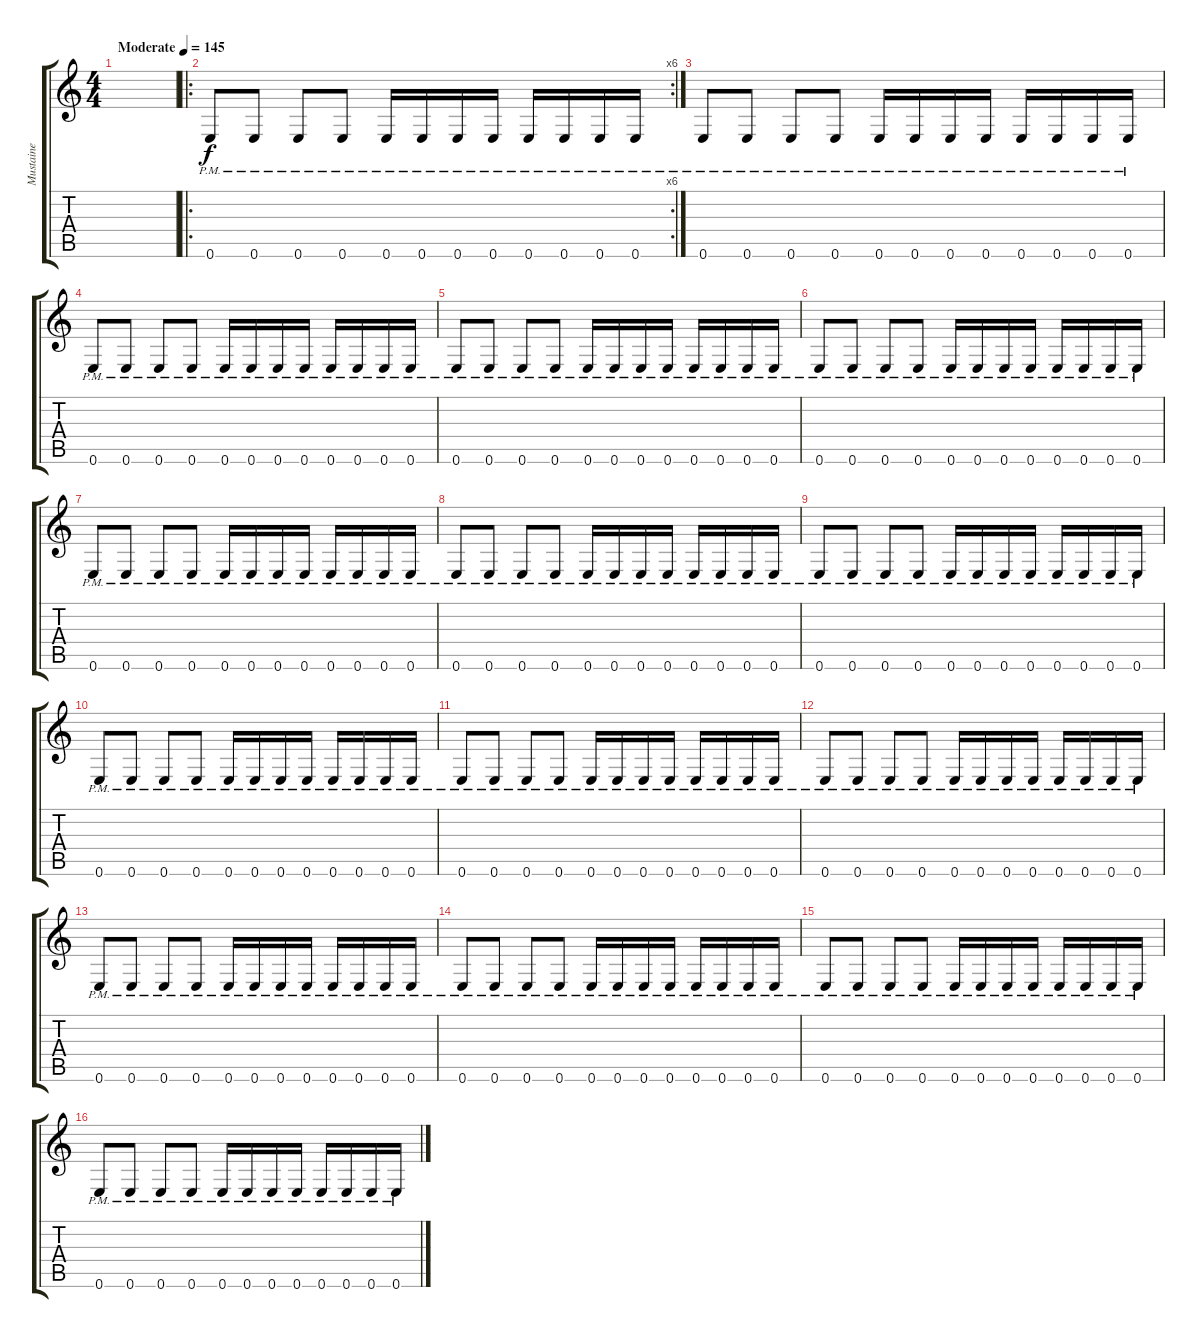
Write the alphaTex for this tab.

\track ("Mustaine" "Mustaine") {instrument distortionguitar bank 255}
\staff {score tabs}
\tuning (E4 B3 G3 D3 A2 E2) {hide}
\ts (4 4)
\tempo (145 "Moderate")
\clef g2
\ks c
|
\ro
\rc 6
0.6{pm}.8 0.6{pm}.8 0.6{pm}.8 0.6{pm}.8 0.6{pm}.16 0.6{pm}.16 0.6{pm}.16 0.6{pm}.16 0.6{pm}.16 0.6{pm}.16 0.6{pm}.16 0.6{pm}.16 |
0.6{pm}.8 0.6{pm}.8 0.6{pm}.8 0.6{pm}.8 0.6{pm}.16 0.6{pm}.16 0.6{pm}.16 0.6{pm}.16 0.6{pm}.16 0.6{pm}.16 0.6{pm}.16 0.6{pm}.16 |
0.6{pm}.8 0.6{pm}.8 0.6{pm}.8 0.6{pm}.8 0.6{pm}.16 0.6{pm}.16 0.6{pm}.16 0.6{pm}.16 0.6{pm}.16 0.6{pm}.16 0.6{pm}.16 0.6{pm}.16 |
0.6{pm}.8 0.6{pm}.8 0.6{pm}.8 0.6{pm}.8 0.6{pm}.16 0.6{pm}.16 0.6{pm}.16 0.6{pm}.16 0.6{pm}.16 0.6{pm}.16 0.6{pm}.16 0.6{pm}.16 |
0.6{pm}.8 0.6{pm}.8 0.6{pm}.8 0.6{pm}.8 0.6{pm}.16 0.6{pm}.16 0.6{pm}.16 0.6{pm}.16 0.6{pm}.16 0.6{pm}.16 0.6{pm}.16 0.6{pm}.16 |
0.6{pm}.8 0.6{pm}.8 0.6{pm}.8 0.6{pm}.8 0.6{pm}.16 0.6{pm}.16 0.6{pm}.16 0.6{pm}.16 0.6{pm}.16 0.6{pm}.16 0.6{pm}.16 0.6{pm}.16 |
0.6{pm}.8 0.6{pm}.8 0.6{pm}.8 0.6{pm}.8 0.6{pm}.16 0.6{pm}.16 0.6{pm}.16 0.6{pm}.16 0.6{pm}.16 0.6{pm}.16 0.6{pm}.16 0.6{pm}.16 |
0.6{pm}.8 0.6{pm}.8 0.6{pm}.8 0.6{pm}.8 0.6{pm}.16 0.6{pm}.16 0.6{pm}.16 0.6{pm}.16 0.6{pm}.16 0.6{pm}.16 0.6{pm}.16 0.6{pm}.16 |
0.6{pm}.8 0.6{pm}.8 0.6{pm}.8 0.6{pm}.8 0.6{pm}.16 0.6{pm}.16 0.6{pm}.16 0.6{pm}.16 0.6{pm}.16 0.6{pm}.16 0.6{pm}.16 0.6{pm}.16 |
0.6{pm}.8 0.6{pm}.8 0.6{pm}.8 0.6{pm}.8 0.6{pm}.16 0.6{pm}.16 0.6{pm}.16 0.6{pm}.16 0.6{pm}.16 0.6{pm}.16 0.6{pm}.16 0.6{pm}.16 |
0.6{pm}.8 0.6{pm}.8 0.6{pm}.8 0.6{pm}.8 0.6{pm}.16 0.6{pm}.16 0.6{pm}.16 0.6{pm}.16 0.6{pm}.16 0.6{pm}.16 0.6{pm}.16 0.6{pm}.16 |
0.6{pm}.8 0.6{pm}.8 0.6{pm}.8 0.6{pm}.8 0.6{pm}.16 0.6{pm}.16 0.6{pm}.16 0.6{pm}.16 0.6{pm}.16 0.6{pm}.16 0.6{pm}.16 0.6{pm}.16 |
0.6{pm}.8 0.6{pm}.8 0.6{pm}.8 0.6{pm}.8 0.6{pm}.16 0.6{pm}.16 0.6{pm}.16 0.6{pm}.16 0.6{pm}.16 0.6{pm}.16 0.6{pm}.16 0.6{pm}.16 |
0.6{pm}.8 0.6{pm}.8 0.6{pm}.8 0.6{pm}.8 0.6{pm}.16 0.6{pm}.16 0.6{pm}.16 0.6{pm}.16 0.6{pm}.16 0.6{pm}.16 0.6{pm}.16 0.6{pm}.16 |
0.6{pm}.8 0.6{pm}.8 0.6{pm}.8 0.6{pm}.8 0.6{pm}.16 0.6{pm}.16 0.6{pm}.16 0.6{pm}.16 0.6{pm}.16 0.6{pm}.16 0.6{pm}.16 0.6{pm}.16
